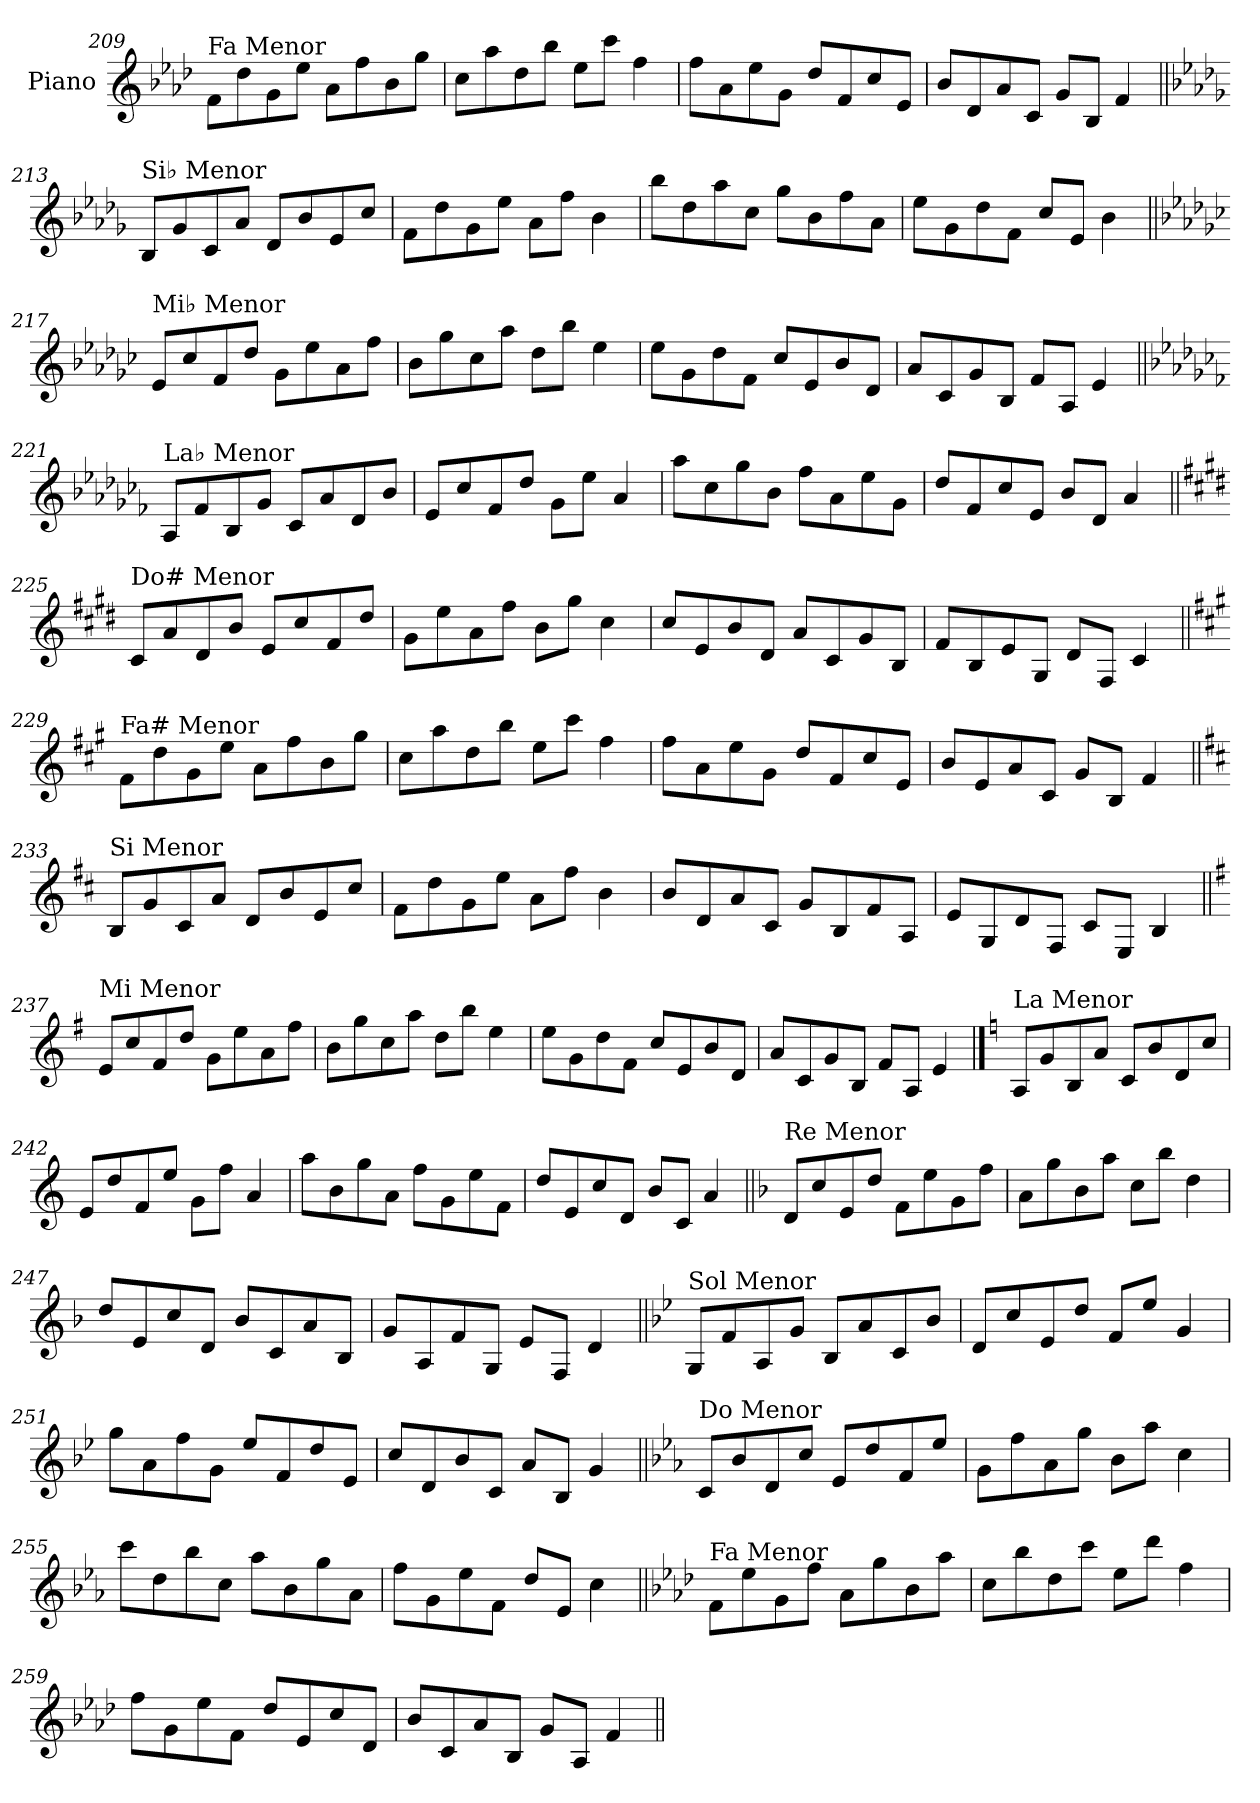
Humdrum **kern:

**kern
*part1
*staff1
*I"Piano
*I'Pno.
!!LO:LB:g=z
*clefG2
*k[b-e-a-d-]
=209
!LO:TX:a:t=Fa Menor
8f\L
8dd-\
8g\
8ee-\J
8a-\L
8ff\
8b-\
8gg\J
=210
8cc\L
8aa-\
8dd-\
8bb-\J
8ee-\L
8ccc\J
4ff\
=211
8ff\L
8a-\
8ee-\
8g\J
8dd-/L
8f/
8cc/
8e-/J
=212
8b-/L
8d-/
8a-/
8c/J
8g/L
8B-/J
4f/
!!LO:LB:g=z
=213||
*k[b-e-a-d-g-]
!LO:TX:a:t=Si♭ Menor
8B-/L
8g-/
8c/
8a-/J
8d-/L
8b-/
8e-/
8cc/J
=214
8f\L
8dd-\
8g-\
8ee-\J
8a-\L
8ff\J
4b-\
=215
8bb-\L
8dd-\
8aa-\
8cc\J
8gg-\L
8b-\
8ff\
8a-\J
=216
8ee-\L
8g-\
8dd-\
8f\J
8cc/L
8e-/J
4b-\
!!LO:LB:g=z
=217||
*k[b-e-a-d-g-c-]
!LO:TX:a:t=Mi♭ Menor
8e-/L
8cc-/
8f/
8dd-/J
8g-\L
8ee-\
8a-\
8ff\J
=218
8b-\L
8gg-\
8cc-\
8aa-\J
8dd-\L
8bb-\J
4ee-\
=219
8ee-\L
8g-\
8dd-\
8f\J
8cc-/L
8e-/
8b-/
8d-/J
=220
8a-/L
8c-/
8g-/
8B-/J
8f/L
8A-/J
4e-/
!!LO:LB:g=z
=221||
*k[b-e-a-d-g-c-f-]
!LO:TX:a:t=La♭ Menor
8A-/L
8f-/
8B-/
8g-/J
8c-/L
8a-/
8d-/
8b-/J
=222
8e-/L
8cc-/
8f-/
8dd-/J
8g-\L
8ee-\J
4a-/
=223
8aa-\L
8cc-\
8gg-\
8b-\J
8ff-\L
8a-\
8ee-\
8g-\J
=224
8dd-/L
8f-/
8cc-/
8e-/J
8b-/L
8d-/J
4a-/
!!LO:LB:g=z
=225||
*k[f#c#g#d#]
!LO:TX:a:t=Do# Menor
8c#/L
8a/
8d#/
8b/J
8e/L
8cc#/
8f#/
8dd#/J
=226
8g#\L
8ee\
8a\
8ff#\J
8b\L
8gg#\J
4cc#\
=227
8cc#/L
8e/
8b/
8d#/J
8a/L
8c#/
8g#/
8B/J
=228
8f#/L
8B/
8e/
8G#/J
8d#/L
8F#/J
4c#/
!!LO:LB:g=z
=229||
*k[f#c#g#]
!LO:TX:a:t=Fa# Menor
8f#\L
8dd\
8g#\
8ee\J
8a\L
8ff#\
8b\
8gg#\J
=230
8cc#\L
8aa\
8dd\
8bb\J
8ee\L
8ccc#\J
4ff#\
=231
8ff#\L
8a\
8ee\
8g#\J
8dd/L
8f#/
8cc#/
8e/J
=232
8b/L
8e/
8a/
8c#/J
8g#/L
8B/J
4f#/
!!LO:LB:g=z
=233||
*k[f#c#]
!LO:TX:a:t=Si Menor
8B/L
8g/
8c#/
8a/J
8d/L
8b/
8e/
8cc#/J
=234
8f#\L
8dd\
8g\
8ee\J
8a\L
8ff#\J
4b\
=235
8b/L
8d/
8a/
8c#/J
8g/L
8B/
8f#/
8A/J
=236
8e/L
8G/
8d/
8F#/J
8c#/L
8E/J
4B/
!!LO:LB:g=z
=237||
*k[f#]
!LO:TX:a:t=Mi Menor
8e/L
8cc/
8f#/
8dd/J
8g\L
8ee\
8a\
8ff#\J
=238
8b\L
8gg\
8cc\
8aa\J
8dd\L
8bb\J
4ee\
=239
8ee\L
8g\
8dd\
8f#\J
8cc/L
8e/
8b/
8d/J
=240
8a/L
8c/
8g/
8B/J
8f#/L
8A/J
4e/
!!LO:PB:g=z
==241
*k[]
!LO:TX:a:t=La Menor
8A/L
8g/
8B/
8a/J
8c/L
8b/
8d/
8cc/J
=242
8e/L
8dd/
8f/
8ee/J
8g\L
8ff\J
4a/
=243
8aa\L
8b\
8gg\
8a\J
8ff\L
8g\
8ee\
8f\J
=244
8dd/L
8e/
8cc/
8d/J
8b/L
8c/J
4a/
!!LO:LB:g=z
=245||
*k[b-]
!LO:TX:a:t=Re Menor
8d/L
8cc/
8e/
8dd/J
8f\L
8ee\
8g\
8ff\J
=246
8a\L
8gg\
8b-\
8aa\J
8cc\L
8bb-\J
4dd\
=247
8dd/L
8e/
8cc/
8d/J
8b-/L
8c/
8a/
8B-/J
=248
8g/L
8A/
8f/
8G/J
8e/L
8F/J
4d/
!!LO:LB:g=z
=249||
*k[b-e-]
!LO:TX:a:t=Sol Menor
8G/L
8f/
8A/
8g/J
8B-/L
8a/
8c/
8b-/J
=250
8d/L
8cc/
8e-/
8dd/J
8f/L
8ee-/J
4g/
=251
8gg\L
8a\
8ff\
8g\J
8ee-/L
8f/
8dd/
8e-/J
=252
8cc/L
8d/
8b-/
8c/J
8a/L
8B-/J
4g/
!!LO:LB:g=z
=253||
*k[b-e-a-]
!LO:TX:a:t=Do Menor
8c/L
8b-/
8d/
8cc/J
8e-/L
8dd/
8f/
8ee-/J
=254
8g\L
8ff\
8a-\
8gg\J
8b-\L
8aa-\J
4cc\
=255
8ccc\L
8dd\
8bb-\
8cc\J
8aa-\L
8b-\
8gg\
8a-\J
=256
8ff\L
8g\
8ee-\
8f\J
8dd/L
8e-/J
4cc\
!!LO:LB:g=z
=257||
*k[b-e-a-d-]
!LO:TX:a:t=Fa Menor
8f\L
8ee-\
8g\
8ff\J
8a-\L
8gg\
8b-\
8aa-\J
=258
8cc\L
8bb-\
8dd-\
8ccc\J
8ee-\L
8ddd-\J
4ff\
=259
8ff\L
8g\
8ee-\
8f\J
8dd-/L
8e-/
8cc/
8d-/J
=260
8b-/L
8c/
8a-/
8B-/J
8g/L
8A-/J
4f/
=||
*-
